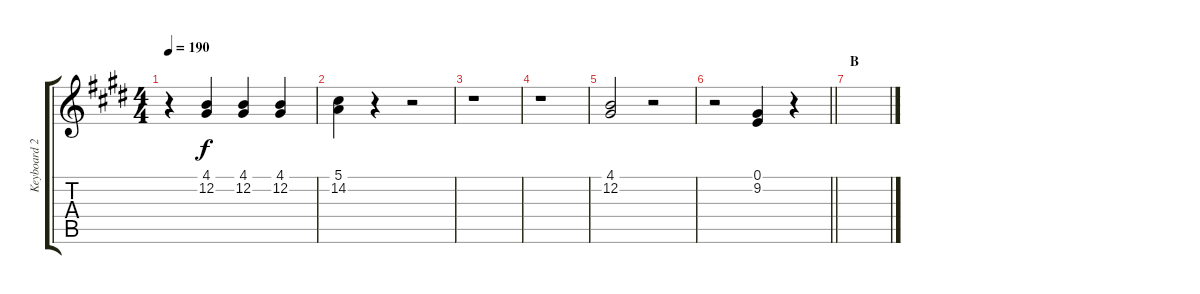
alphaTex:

\track ("Keyboard 2" "Keyboard 2") {instrument drawbarorgan}
\staff {score tabs}
\tuning (E4 B3 G3 D3 A2 E2) {hide}
\ts (4 4)
\tempo 190
\clef g2
\ks e
r.4{dy f} (4.1 12.2).4 (4.1 12.2).4 (4.1 12.2).4 |
(5.1 14.2).4 r.4 r.2 |
r.1 |
r.1 |
(4.1 12.2).2 r.2 |
\barLineRight lightlight
r.2 (0.1 9.2).4 r.4 |
\section ("" "B")
